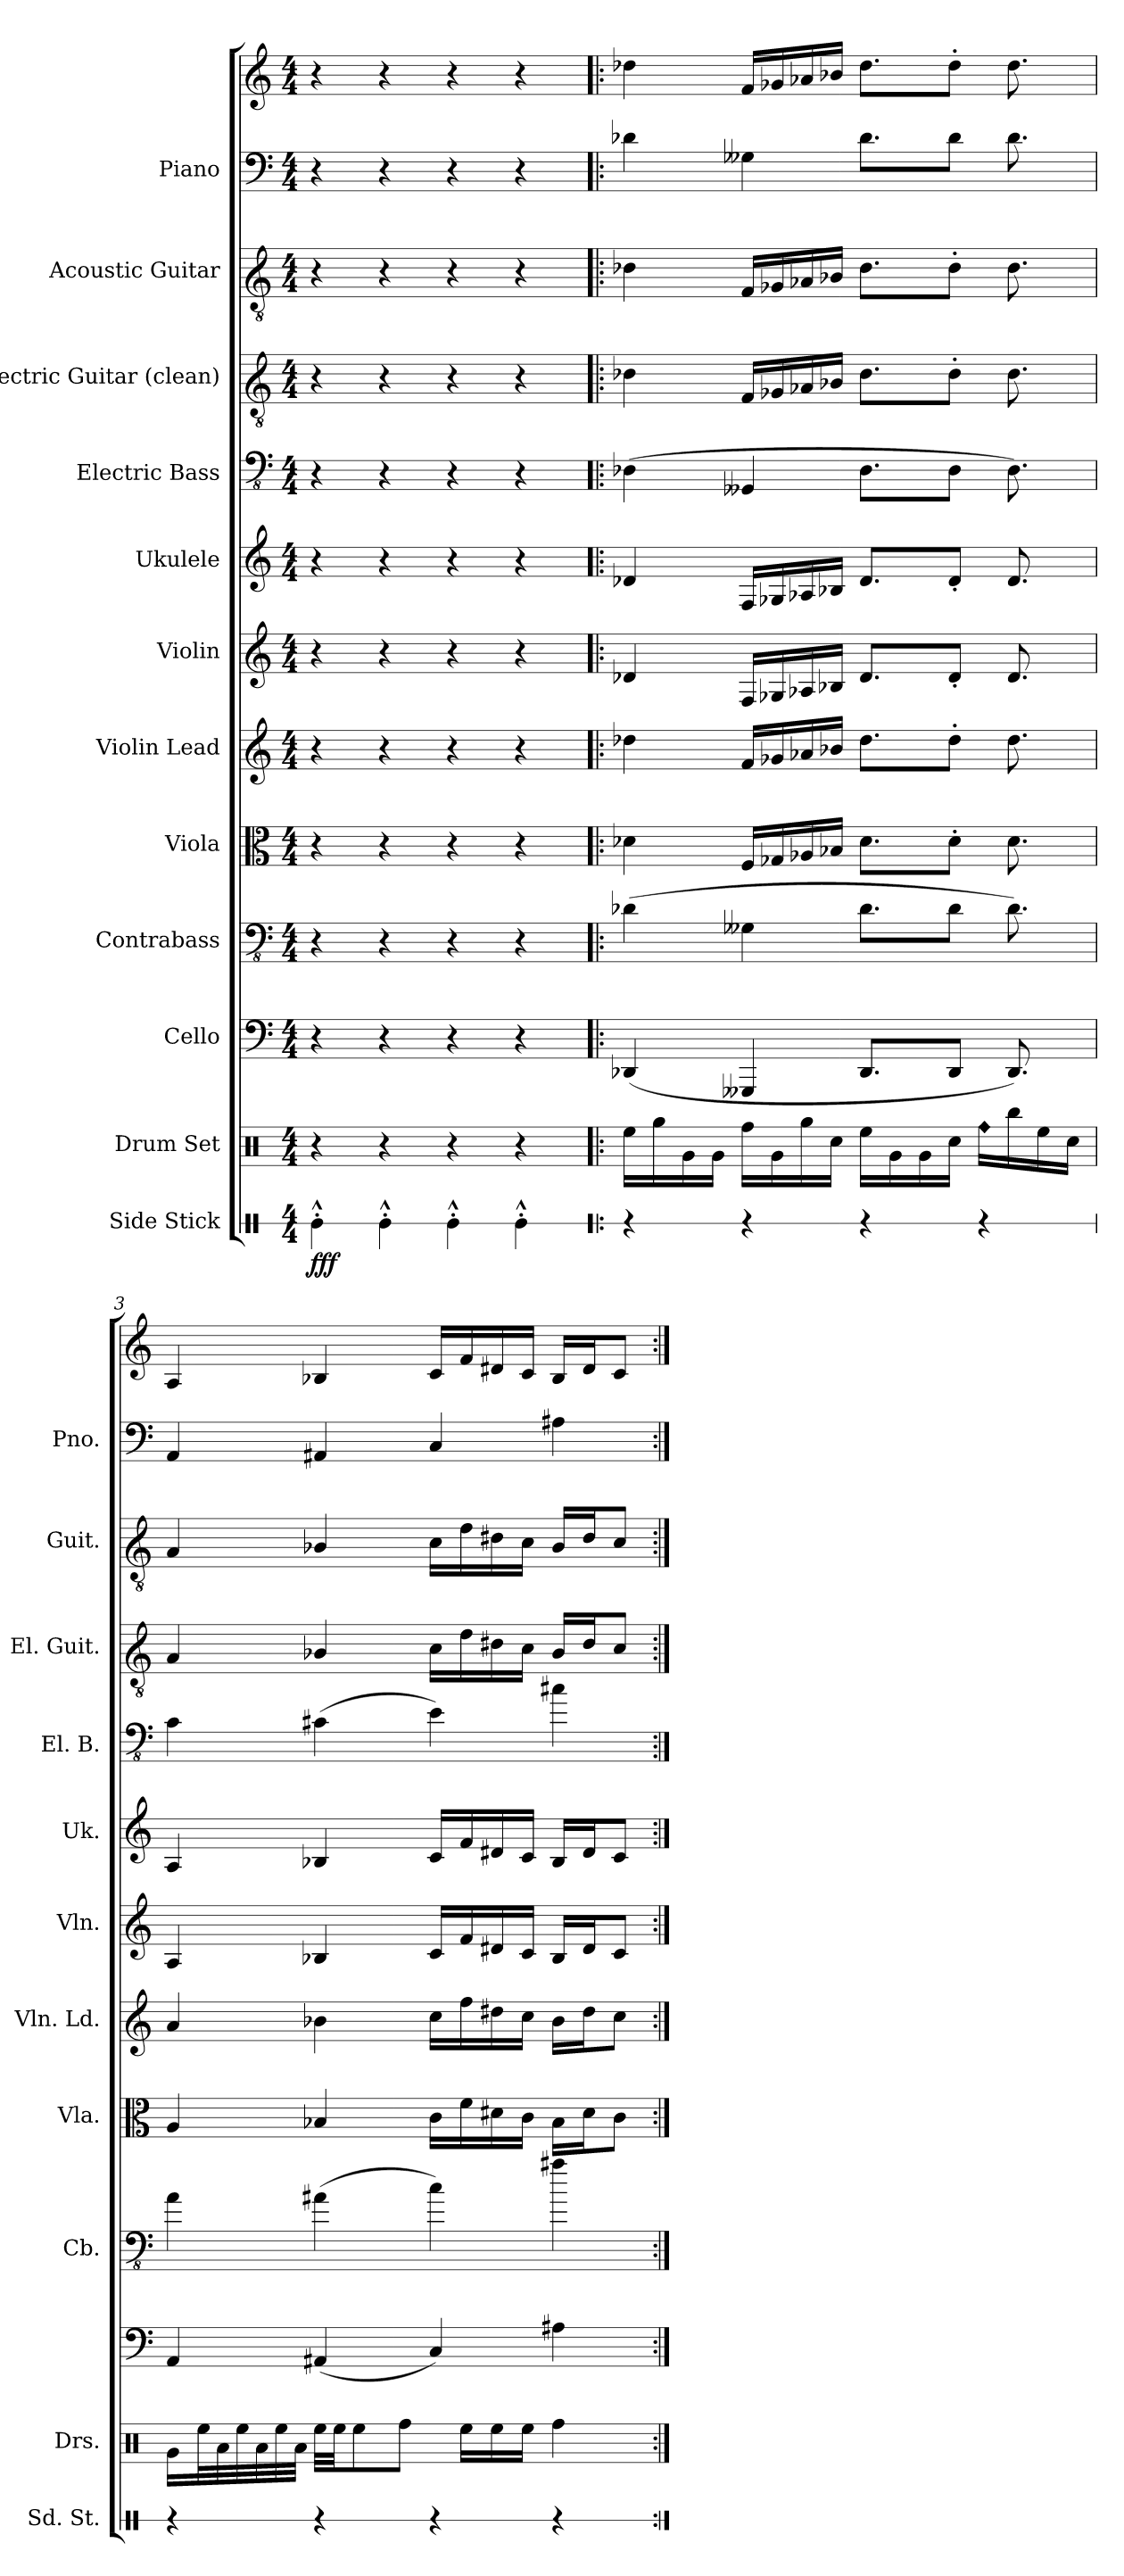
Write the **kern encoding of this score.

**kern	**dynam	**kern	**kern	**kern	**kern	**kern	**kern	**kern	**kern	**kern	**kern	**kern	**kern
*part12	*part12	*part11	*part10	*part9	*part8	*part7	*part6	*part5	*part4	*part3	*part2	*part1	*part1
*staff13	*staff13	*staff12	*staff11	*staff10	*staff9	*staff8	*staff7	*staff6	*staff5	*staff4	*staff3	*staff2	*staff1
*I"Side Stick	*	*I"Drum Set	*I"Cello	*I"Contrabass	*I"Viola	*I"Violin Lead	*I"Violin	*I"Ukulele	*I"Electric Bass	*I"Electric Guitar (clean)	*I"Acoustic Guitar	*I"Piano	*
*I'Sd. St.	*	*I'Drs.	*	*I'Cb.	*I'Vla.	*I'Vln. Ld.	*I'Vln.	*I'Uk.	*I'El. B.	*I'El. Guit.	*I'Guit.	*I'Pno.	*
*stria1	*	*stria5	*stria5	*stria5	*stria5	*stria5	*stria5	*stria4	*stria4	*stria6	*stria6	*stria5	*stria5
*clefX	*	*clefX	*clefF4	*clefFv4	*clefC3	*clefG2	*clefG2	*clefG2	*clefFv4	*clefGv2	*clefGv2	*clefF4	*clefG2
*	*	*	*	*ITrd7c12	*	*	*	*	*	*	*	*	*
*k[]	*	*k[]	*k[]	*k[]	*k[]	*k[]	*k[]	*k[]	*k[]	*k[]	*k[]	*k[]	*k[]
*M4/4	*	*M4/4	*M4/4	*M4/4	*M4/4	*M4/4	*M4/4	*M4/4	*M4/4	*M4/4	*M4/4	*M4/4	*M4/4
*MM80	*	*MM80	*MM80	*MM80	*MM80	*MM80	*MM80	*MM80	*MM80	*MM80	*MM80	*MM80	*MM80
=1	=1	=1	=1	=1	=1	=1	=1	=1	=1	=1	=1	=1	=1
!	!LO:DY:b	!	!	!	!	!	!	!	!	!	!	!	!
4Re^^'	fff	4r	4r	4r	4r	4r	4r	4r	4r	4r	4r	4r	4r
4Re^^'	.	4r	4r	4r	4r	4r	4r	4r	4r	4r	4r	4r	4r
4Re^^'	.	4r	4r	4r	4r	4r	4r	4r	4r	4r	4r	4r	4r
4Re^^'	.	4r	4r	4r	4r	4r	4r	4r	4r	4r	4r	4r	4r
=2!|:	=2!|:	=2!|:	=2!|:	=2!|:	=2!|:	=2!|:	=2!|:	=2!|:	=2!|:	=2!|:	=2!|:	=2!|:	=2!|:
4r	.	16ReeLL	(4DD-X	(4DD-X	4d-X	4dd-X	4d-X	4d-X	(4DD-X	4d-X	4d-X	4d-X	4dd-X
.	.	16Rgg	.	.	.	.	.	.	.	.	.	.	.
.	.	16Rg	.	.	.	.	.	.	.	.	.	.	.
.	.	16RgJJ	.	.	.	.	.	.	.	.	.	.	.
4r	.	16RffLL	4GGG--X	4GGG--X	16FLL	16fLL	16FLL	16FLL	4GGG--X	16FLL	16FLL	4G--X	16fLL
.	.	16Rg	.	.	16G-X	16g-X	16G-X	16G-X	.	16G-X	16G-X	.	16g-X
.	.	16Rgg	.	.	16A-X	16a-X	16A-X	16A-X	.	16A-X	16A-X	.	16a-X
.	.	16RccJJ	.	.	16B-XJJ	16b-XJJ	16B-XJJ	16B-XJJ	.	16B-XJJ	16B-XJJ	.	16b-XJJ
4r	.	16ReeLL	8.DD-L	8.DD-L	8.d-L	8.dd-L	8.d-L	8.d-L	8.DD-L	8.d-L	8.d-L	8.d-L	8.dd-L
.	.	16Rg	.	.	.	.	.	.	.	.	.	.	.
.	.	16Rg	.	.	.	.	.	.	.	.	.	.	.
.	.	16RccJJ	8DD-J	8DD-J	8d-'J	8dd-'J	8d-'J	8d-'J	8DD-J	8d-'J	8d-'J	8d-J	8dd-'J
!	!	!LO:N:head=diamond	!	!	!	!	!	!	!	!	!	!	!
4r	.	16RffLL	.	.	.	.	.	.	.	.	.	.	.
.	.	16Rbb	8.DD-)	8.DD-)	8.d-	8.dd-	8.d-	8.d-	8.DD-)	8.d-	8.d-	8.d-	8.dd-
.	.	16Ree	.	.	.	.	.	.	.	.	.	.	.
.	.	16RccJJ	.	.	.	.	.	.	.	.	.	.	.
=3	=3	=3	=3	=3	=3	=3	=3	=3	=3	=3	=3	=3	=3
4r	.	16RgLL	4AA	4AA	4A	4a	4A	4A	4AA	4A	4A	4AA	4A
.	.	32ReeL	.	.	.	.	.	.	.	.	.	.	.
.	.	32Ra	.	.	.	.	.	.	.	.	.	.	.
.	.	32Ree	.	.	.	.	.	.	.	.	.	.	.
.	.	32Ra	.	.	.	.	.	.	.	.	.	.	.
.	.	32Ree	.	.	.	.	.	.	.	.	.	.	.
.	.	32RaJJJ	.	.	.	.	.	.	.	.	.	.	.
4r	.	32ReeLLL	(4AA#X	(4AA#X	4B-X	4b-X	4B-X	4B-X	(4AA#X	4B-X	4B-X	4AA#X	4B-X
.	.	32ReeJJ	.	.	.	.	.	.	.	.	.	.	.
.	.	8Ree	.	.	.	.	.	.	.	.	.	.	.
.	.	8RffJ	.	.	.	.	.	.	.	.	.	.	.
4r	.	.	4C)	4C)	16cLL	16ccLL	16cLL	16cLL	4C)	16cLL	16cLL	4C	16cLL
.	.	16ReeLL	.	.	16f	16ff	16f	16f	.	16f	16f	.	16f
.	.	16Ree	.	.	16d#X	16dd#X	16d#X	16d#X	.	16d#X	16d#X	.	16d#X
.	.	16ReeJJ	.	.	16cJJ	16ccJJ	16cJJ	16cJJ	.	16cJJ	16cJJ	.	16cJJ
4r	.	4Rff	4A#X	4A#X	16B-LL	16b-LL	16B-LL	16B-LL	4A#X	16B-LL	16B-LL	4A#X	16B-LL
.	.	.	.	.	16d#J	16dd#J	16d#J	16d#J	.	16d#J	16d#J	.	16d#J
.	.	.	.	.	8cJ	8ccJ	8cJ	8cJ	.	8cJ	8cJ	.	8cJ
=:|!	=:|!	=:|!	=:|!	=:|!	=:|!	=:|!	=:|!	=:|!	=:|!	=:|!	=:|!	=:|!	=:|!
*-	*-	*-	*-	*-	*-	*-	*-	*-	*-	*-	*-	*-	*-
